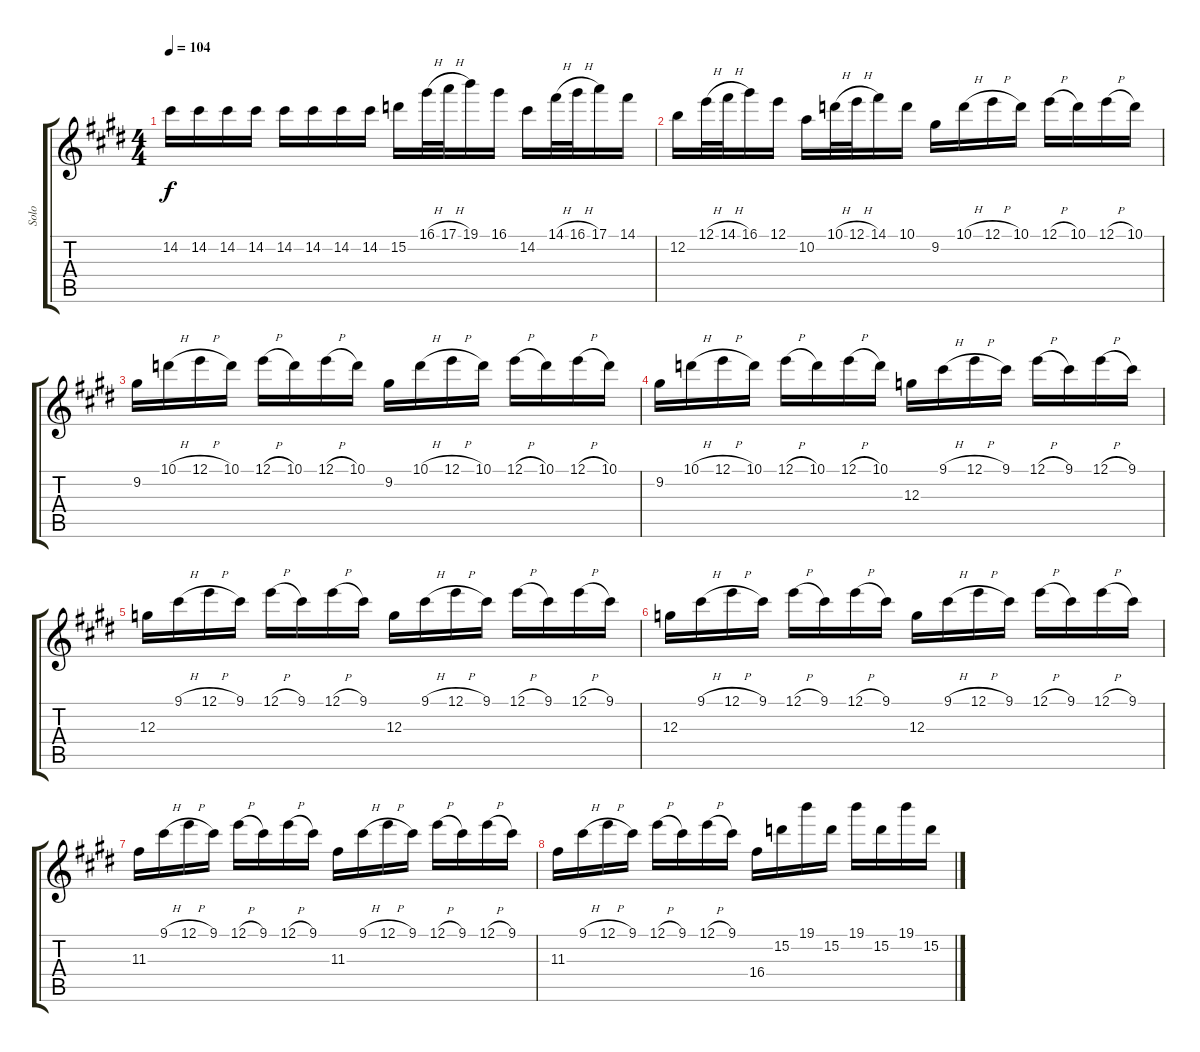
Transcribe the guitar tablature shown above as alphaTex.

\track ("Solo" "Solo") {instrument overdrivenguitar}
\staff {score tabs}
\tuning (E4 B3 G3 D3 A2 E2) {hide}
\ts (4 4)
\tempo 104
\clef g2
\ks e
14.2.16{dy f} 14.2.16 14.2.16 14.2.16 14.2.16 14.2.16 14.2.16 14.2.16 15.2.16 16.1{h}.32 17.1{h}.32 19.1.16 16.1.16 14.2.16 14.1{h}.32 16.1{h}.32 17.1.16 14.1.16 |
12.2.16 12.1{h}.32 14.1{h}.32 16.1.16 12.1.16 10.2.16 10.1{h}.32 12.1{h}.32 14.1.16 10.1.16 9.2.16 10.1{h}.16 12.1{h}.16 10.1.16 12.1{h}.16 10.1.16 12.1{h}.16 10.1.16 |
9.2.16 10.1{h}.16 12.1{h}.16 10.1.16 12.1{h}.16 10.1.16 12.1{h}.16 10.1.16 9.2.16 10.1{h}.16 12.1{h}.16 10.1.16 12.1{h}.16 10.1.16 12.1{h}.16 10.1.16 |
9.2.16 10.1{h}.16 12.1{h}.16 10.1.16 12.1{h}.16 10.1.16 12.1{h}.16 10.1.16 12.3.16 9.1{h}.16 12.1{h}.16 9.1.16 12.1{h}.16 9.1.16 12.1{h}.16 9.1.16 |
12.3.16 9.1{h}.16 12.1{h}.16 9.1.16 12.1{h}.16 9.1.16 12.1{h}.16 9.1.16 12.3.16 9.1{h}.16 12.1{h}.16 9.1.16 12.1{h}.16 9.1.16 12.1{h}.16 9.1.16 |
12.3.16 9.1{h}.16 12.1{h}.16 9.1.16 12.1{h}.16 9.1.16 12.1{h}.16 9.1.16 12.3.16 9.1{h}.16 12.1{h}.16 9.1.16 12.1{h}.16 9.1.16 12.1{h}.16 9.1.16 |
11.3.16 9.1{h}.16 12.1{h}.16 9.1.16 12.1{h}.16 9.1.16 12.1{h}.16 9.1.16 11.3.16 9.1{h}.16 12.1{h}.16 9.1.16 12.1{h}.16 9.1.16 12.1{h}.16 9.1.16 |
11.3.16 9.1{h}.16 12.1{h}.16 9.1.16 12.1{h}.16 9.1.16 12.1{h}.16 9.1.16 16.4.16 15.2.16 19.1.16 15.2.16 19.1.16 15.2.16 19.1.16 15.2.16
